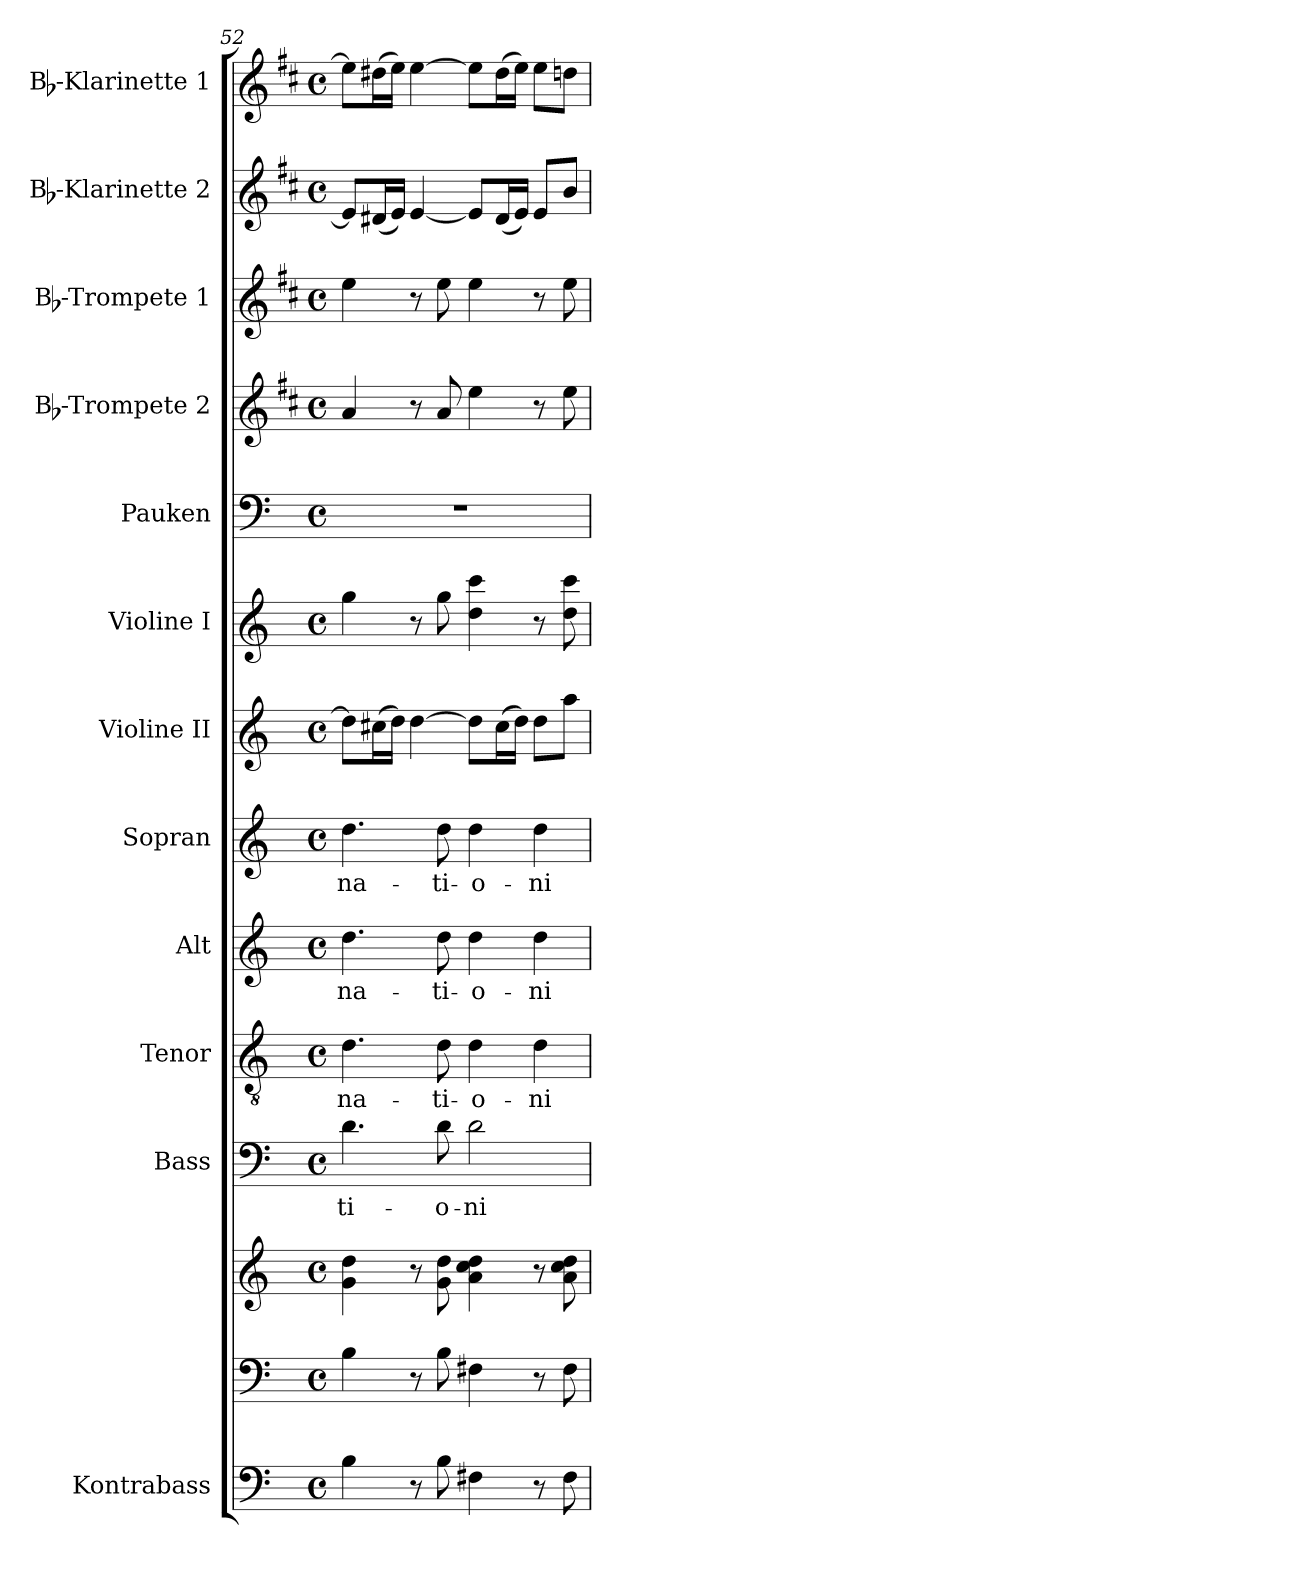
**kern	**kern	**kern	**kern	**text	**kern	**text	**kern	**text	**kern	**text	**kern	**kern	**kern	**kern	**kern	**kern	**kern
*part13	*part12	*part12	*part11	*part11	*part10	*part10	*part9	*part9	*part8	*part8	*part7	*part6	*part5	*part4	*part3	*part2	*part1
*staff14	*staff13	*staff12	*staff11	*staff11	*staff10	*staff10	*staff9	*staff9	*staff8	*staff8	*staff7	*staff6	*staff5	*staff4	*staff3	*staff2	*staff1
*I"Kontrabass	*	*	*I"Bass	*	*I"Tenor	*	*I"Alt	*	*I"Sopran	*	*I"Violine II	*I"Violine I	*I"Pauken	*I"Bb-Trompete 2	*I"Bb-Trompete 1	*I"Bb-Klarinette 2	*I"Bb-Klarinette 1
*I'Kb.	*	*	*I'B.	*	*I'T.	*	*I'A.	*	*I'S.	*	*I'Vl. II	*I'Vl. I	*I'Pk.	*I'Bb Trp. 2	*I'Bb Trp. 1	*I'Bb Kl. 2	*I'Bb Kl. 1
!!LO:PB:g=z
*clefF4	*clefF4	*clefG2	*clefF4	*	*clefGv2	*	*clefG2	*	*clefG2	*	*clefG2	*clefG2	*clefF4	*clefG2	*clefG2	*clefG2	*clefG2
*ITrd7c12	*	*	*	*	*	*	*	*	*	*	*	*	*	*ITrd1c2	*ITrd1c2	*ITrd1c2	*ITrd1c2
*k[]	*k[]	*k[]	*k[]	*	*k[]	*	*k[]	*	*k[]	*	*k[]	*k[]	*k[]	*k[]	*k[]	*k[]	*k[]
*C:	*C:	*C:	*C:	*	*C:	*	*C:	*	*C:	*	*C:	*C:	*C:	*C:	*C:	*C:	*C:
*M4/4	*M4/4	*M4/4	*M4/4	*	*M4/4	*	*M4/4	*	*M4/4	*	*M4/4	*M4/4	*M4/4	*M4/4	*M4/4	*M4/4	*M4/4
*met(c)	*met(c)	*met(c)	*met(c)	*	*met(c)	*	*met(c)	*	*met(c)	*	*met(c)	*met(c)	*met(c)	*met(c)	*met(c)	*met(c)	*met(c)
=52	=52	=52	=52	=52	=52	=52	=52	=52	=52	=52	=52	=52	=52	=52	=52	=52	=52
!	!	!	!	!LO:LY:b	!	!LO:LY:b	!	!LO:LY:b	!	!LO:LY:b	!	!	!	!	!	!	!
4BB\	4B\	4g\ 4dd\	4.d\	-ti-	4.d\	na-	4.dd\	na-	4.dd\	na-	8dd\L]	4gg\	1r	4g/	4dd\	8d/L]	8dd\L]
.	.	.	.	.	.	.	.	.	.	.	(>16cc#X\L	.	.	.	.	(<16c#X/L	(>16cc#X\L
.	.	.	.	.	.	.	.	.	.	.	16dd\JJ)	.	.	.	.	16d/JJ)	16dd\JJ)
8r	8r	8r	.	.	.	.	.	.	.	.	[4dd\	8r	.	8r	8r	[4d/	[4dd\
!	!	!	!	!LO:LY:b	!	!LO:LY:b	!	!LO:LY:b	!	!LO:LY:b	!	!	!	!	!	!	!
8BB\	8B\	8g\ 8dd\	8d\	-o-	8d\	-ti-	8dd\	-ti-	8dd\	-ti-	.	8gg\	.	8g/	8dd\	.	.
!	!	!	!	!LO:LY:b	!	!LO:LY:b	!	!LO:LY:b	!	!LO:LY:b	!	!	!	!	!	!	!
4FF#X\	4F#X\	4a\ 4cc\ 4dd\	2d\	-ni-	4d\	-o-	4dd\	-o-	4dd\	-o-	8dd\L]	4dd\ 4ccc\	.	4dd\	4dd\	8d/L]	8dd\L]
.	.	.	.	.	.	.	.	.	.	.	(>16cc#\L	.	.	.	.	(<16c#/L	(>16cc#\L
.	.	.	.	.	.	.	.	.	.	.	16dd\JJ)	.	.	.	.	16d/JJ)	16dd\JJ)
!	!	!	!	!	!	!LO:LY:b	!	!LO:LY:b	!	!LO:LY:b	!	!	!	!	!	!	!
8r	8r	8r	.	.	4d\	-ni-	4dd\	-ni-	4dd\	-ni-	8dd\L	8r	.	8r	8r	8d/L	8dd\L
8FF#\	8F#\	8a\ 8cc\ 8dd\	.	.	.	.	.	.	.	.	8aa\J	8dd\ 8ccc\	.	8dd\	8dd\	8a/J	8ccn\J
=	=	=	=	=	=	=	=	=	=	=	=	=	=	=	=	=	=
*-	*-	*-	*-	*-	*-	*-	*-	*-	*-	*-	*-	*-	*-	*-	*-	*-	*-
